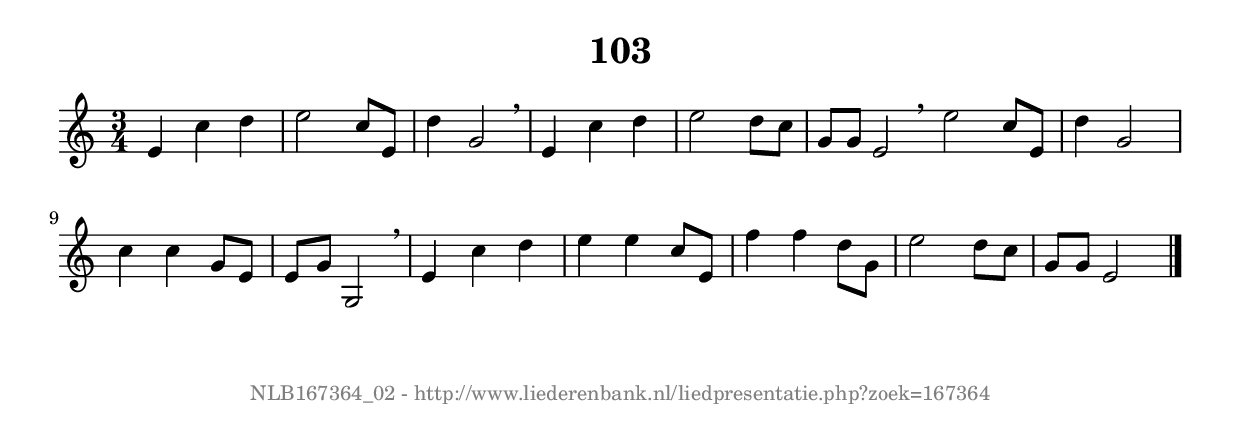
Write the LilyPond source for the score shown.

%
% produced by wce2krn 1.64 (7 June 2014)
%
\version"2.16"
#(append! paper-alist '(("long" . (cons (* 210 mm) (* 2000 mm)))))
#(set-default-paper-size "long")
sb = {\breathe}
mBreak = {\breathe }
bBreak = {\breathe }
x = {\once\override NoteHead #'style = #'cross }
gl=\glissando
itime={\override Staff.TimeSignature #'stencil = ##f }
ficta = {\once\set suggestAccidentals = ##t}
fine = {\once\override Score.RehearsalMark #'self-alignment-X = #1 \mark \markup {\italic{Fine}}}
dc = {\once\override Score.RehearsalMark #'self-alignment-X = #1 \mark \markup {\italic{D.C.}}}
dcf = {\once\override Score.RehearsalMark #'self-alignment-X = #1 \mark \markup {\italic{D.C. al Fine}}}
dcc = {\once\override Score.RehearsalMark #'self-alignment-X = #1 \mark \markup {\italic{D.C. al Coda}}}
ds = {\once\override Score.RehearsalMark #'self-alignment-X = #1 \mark \markup {\italic{D.S.}}}
dsf = {\once\override Score.RehearsalMark #'self-alignment-X = #1 \mark \markup {\italic{D.S. al Fine}}}
dsc = {\once\override Score.RehearsalMark #'self-alignment-X = #1 \mark \markup {\italic{D.S. al Coda}}}
pv = {\set Score.repeatCommands = #'((volta "1"))}
sv = {\set Score.repeatCommands = #'((volta "2"))}
tv = {\set Score.repeatCommands = #'((volta "3"))}
qv = {\set Score.repeatCommands = #'((volta "4"))}
xv = {\set Score.repeatCommands = #'((volta #f))}
\header{ tagline = ""
title = "103"
}
\score {{
\key c \major
\relative g'
{
\set melismaBusyProperties = #'()
\time 3/4
\tempo 4=120
\override Score.MetronomeMark #'transparent = ##t
\override Score.RehearsalMark #'break-visibility = #(vector #t #t #f)
e4 c' d e2 c8 e, d'4 g,2 \sb e4 c' d e2 d8 c g g e2 \bar ":|:" \bBreak
e'2 c8 e, d'4 g,2 c4 c g8 e e g g,2 \mBreak \bar "|"
e'4 c' d e e c8 e, f'4 f d8 g, e'2 d8 c g g e2 \bar "|."
 }}
 \midi { }
 \layout {
            indent = 0.0\cm
}
}
\markup { \vspace #0 } \markup { \with-color #grey \fill-line { \center-column { \smaller "NLB167364_02 - http://www.liederenbank.nl/liedpresentatie.php?zoek=167364" } } }
